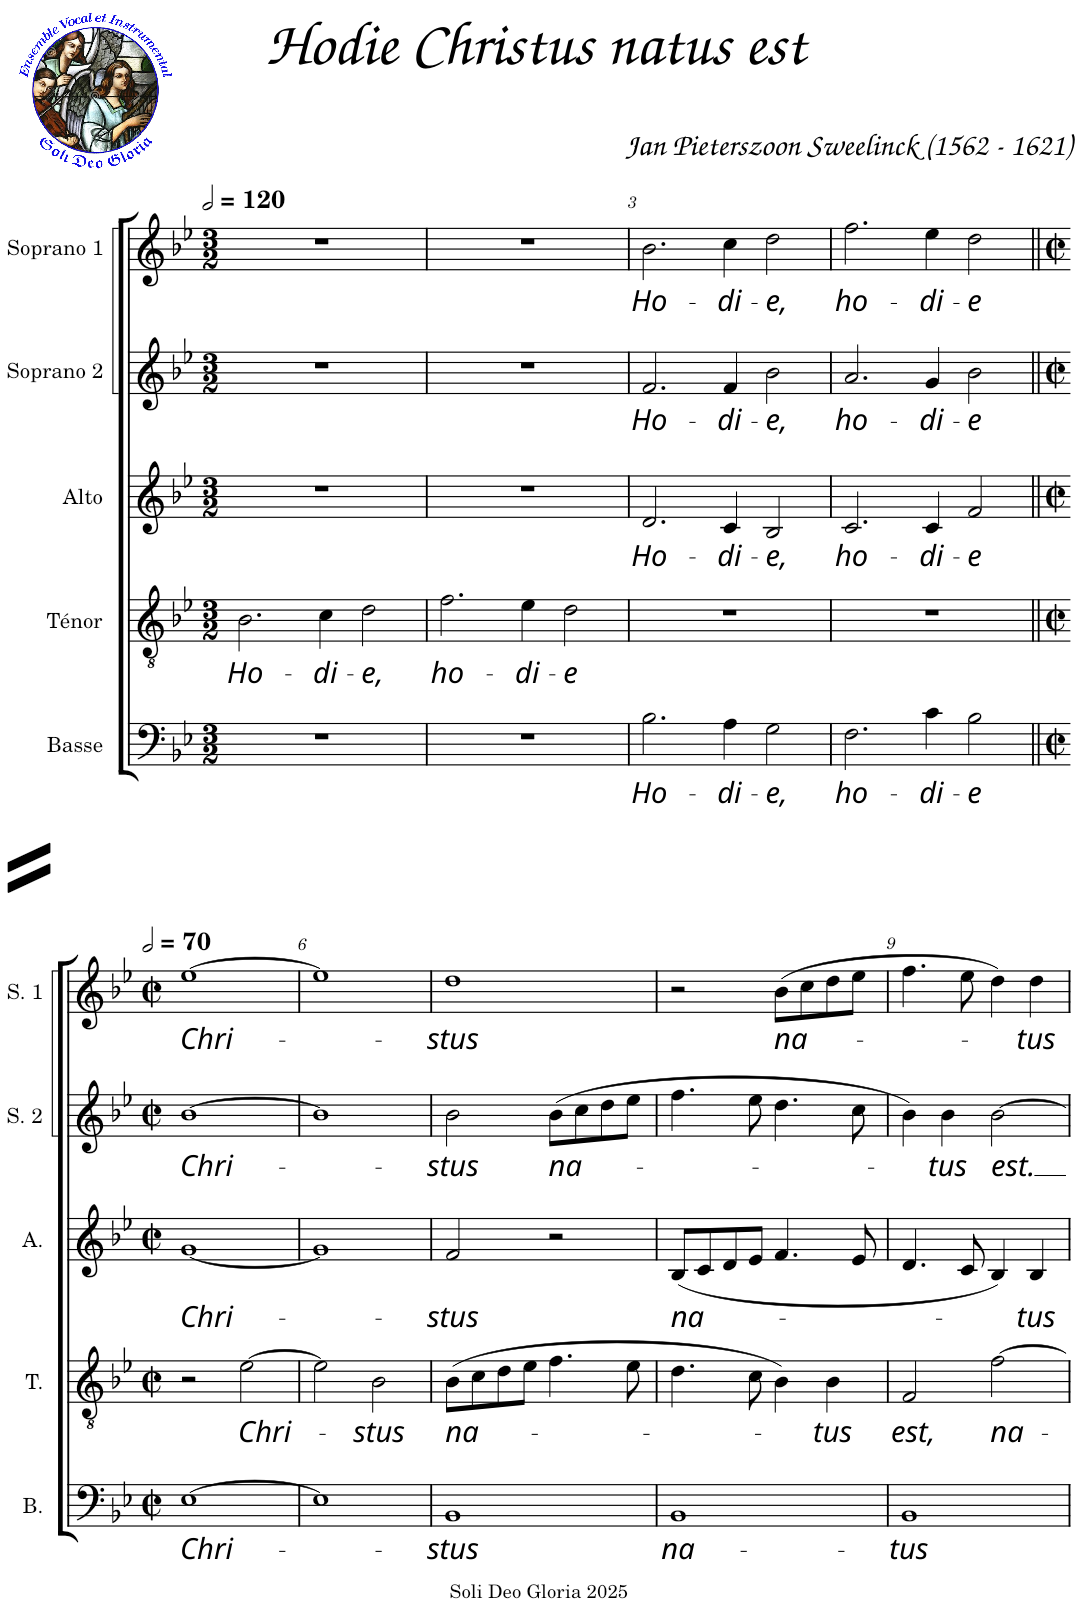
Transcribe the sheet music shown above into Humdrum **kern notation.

**kern	**text	**kern	**text	**kern	**text	**kern	**text	**kern	**text
*part5	*part5	*part4	*part4	*part3	*part3	*part2	*part2	*part1	*part1
*staff5	*staff5	*staff4	*staff4	*staff3	*staff3	*staff2	*staff2	*staff1	*staff1
*I"Basse	*	*I"Ténor	*	*I"Alto	*	*I"Soprano 2	*	*I"Soprano 1	*
*I'B.	*	*I'T.	*	*I'A.	*	*I'S. 2	*	*I'S. 1	*
*clefF4	*	*clefGv2	*	*clefG2	*	*clefG2	*	*clefG2	*
*k[b-e-]	*	*k[b-e-]	*	*k[b-e-]	*	*k[b-e-]	*	*k[b-e-]	*
*M3/2	*	*M3/2	*	*M3/2	*	*M3/2	*	*M3/2	*
*MM240	*	*MM240	*	*MM240	*	*MM240	*	*MM240	*
=1	=1	=1	=1	=1	=1	=1	=1	=1	=1
!	!	!	!LO:LY:b	!	!	!	!	!	!
1.r	.	2.B-\	Ho-	1.r	.	1.r	.	1.r	.
!	!	!	!LO:LY:b	!	!	!	!	!	!
.	.	4c\	-di-	.	.	.	.	.	.
!	!	!	!LO:LY:b	!	!	!	!	!	!
.	.	2d\	-e,	.	.	.	.	.	.
=2	=2	=2	=2	=2	=2	=2	=2	=2	=2
!	!	!	!LO:LY:b	!	!	!	!	!	!
1.r	.	2.f\	ho-	1.r	.	1.r	.	1.r	.
!	!	!	!LO:LY:b	!	!	!	!	!	!
.	.	4e-\	-di-	.	.	.	.	.	.
!	!	!	!LO:LY:b	!	!	!	!	!	!
.	.	2d\	-e	.	.	.	.	.	.
=3	=3	=3	=3	=3	=3	=3	=3	=3	=3
!	!LO:LY:b	!	!	!	!LO:LY:b	!	!LO:LY:b	!	!LO:LY:b
2.B-\	Ho-	1.r	.	2.d/	Ho-	2.f/	Ho-	2.b-\	Ho-
!	!LO:LY:b	!	!	!	!LO:LY:b	!	!LO:LY:b	!	!LO:LY:b
4A\	-di-	.	.	4c/	-di-	4f/	-di-	4cc\	-di-
!	!LO:LY:b	!	!	!	!LO:LY:b	!	!LO:LY:b	!	!LO:LY:b
2G\	-e,	.	.	2B-/	-e,	2b-\	-e,	2dd\	-e,
=4	=4	=4	=4	=4	=4	=4	=4	=4	=4
!	!LO:LY:b	!	!	!	!LO:LY:b	!	!LO:LY:b	!	!LO:LY:b
2.F\	ho-	1.r	.	2.c/	ho-	2.a/	ho-	2.ff\	ho-
!	!LO:LY:b	!	!	!	!LO:LY:b	!	!LO:LY:b	!	!LO:LY:b
4c\	-di-	.	.	4c/	-di-	4g/	-di-	4ee-\	-di-
!	!LO:LY:b	!	!	!	!LO:LY:b	!	!LO:LY:b	!	!LO:LY:b
2B-\	-e	.	.	2f/	-e	2b-\	-e	2dd\	-e
!!LO:LB:g=z
=5||	=5||	=5||	=5||	=5||	=5||	=5||	=5||	=5||	=5||
*M2/2	*	*M2/2	*	*M2/2	*	*M2/2	*	*M2/2	*
*met(c|)	*	*met(c|)	*	*met(c|)	*	*met(c|)	*	*met(c|)	*
*	*	*	*	*	*	*	*	*MM140	*
!	!LO:LY:b	!	!	!	!LO:LY:b	!	!LO:LY:b	!	!LO:LY:b
[1E-	Chri-	2r	.	[1g	Chri-	[1b-	Chri-	[1ee-	Chri-
!	!	!	!LO:LY:b	!	!	!	!	!	!
.	.	[2e-\	Chri-	.	.	.	.	.	.
=6	=6	=6	=6	=6	=6	=6	=6	=6	=6
1E-]	.	2e-\]	.	1g]	.	1b-]	.	1ee-]	.
!	!	!	!LO:LY:b	!	!	!	!	!	!
.	.	2B-\	-stus	.	.	.	.	.	.
=7	=7	=7	=7	=7	=7	=7	=7	=7	=7
!	!LO:LY:b	!	!LO:LY:b	!	!LO:LY:b	!	!LO:LY:b	!	!LO:LY:b
1BB-	-stus	(8B-\L	na-	2f/	-stus	2b-\	-stus	1dd	-stus
.	.	8c\	.	.	.	.	.	.	.
.	.	8d\	.	.	.	.	.	.	.
.	.	8e-\J	.	.	.	.	.	.	.
!	!	!	!	!	!	!	!LO:LY:b	!	!
.	.	4.f\	.	2r	.	(8b-\L	na-	.	.
.	.	.	.	.	.	8cc\	.	.	.
.	.	.	.	.	.	8dd\	.	.	.
.	.	8e-\	.	.	.	8ee-\J	.	.	.
=8	=8	=8	=8	=8	=8	=8	=8	=8	=8
!	!LO:LY:b	!	!	!	!LO:LY:b	!	!	!	!
1BB-	na-	4.d\	.	(8B-/L	na-	4.ff\	.	2r	.
.	.	.	.	8c/	.	.	.	.	.
.	.	.	.	8d/	.	.	.	.	.
.	.	8c\	.	8e-/J	.	8ee-\	.	.	.
!	!	!	!	!	!	!	!	!	!LO:LY:b
.	.	4B-\)	.	4.f/	.	4.dd\	.	(8b-\L	na-
.	.	.	.	.	.	.	.	8cc\	.
!	!	!	!LO:LY:b	!	!	!	!	!	!
.	.	4B-\	-tus	.	.	.	.	8dd\	.
.	.	.	.	8e-/	.	8cc\	.	8ee-\J	.
=9	=9	=9	=9	=9	=9	=9	=9	=9	=9
!	!LO:LY:b	!	!LO:LY:b	!	!	!	!	!	!
1BB-	-tus	2F/	est,	4.d/	.	4b-\)	.	4.ff\	.
!	!	!	!	!	!	!	!LO:LY:b	!	!
.	.	.	.	.	.	4b-\	-tus	.	.
.	.	.	.	8c/	.	.	.	8ee-\	.
!	!	!	!LO:LY:b	!	!	!	!LO:LY:b	!	!
.	.	[2f\	na-	4B-/)	.	[2b-\	est.	4dd\)	.
!	!	!	!	!	!LO:LY:b	!	!	!	!LO:LY:b
.	.	.	.	4B-/	-tus	.	.	4dd\	-tus
=	=	=	=	=	=	=	=	=	=
*-	*-	*-	*-	*-	*-	*-	*-	*-	*-
